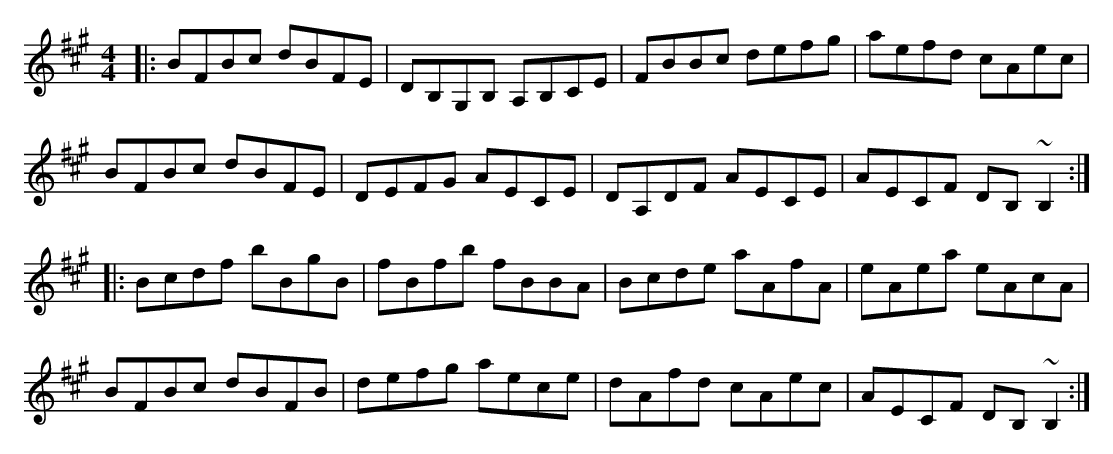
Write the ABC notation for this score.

X:1
M:4/4
K:Bdor
|:BFBc dBFE|DB,G,B, A,B,CE|FBBc defg|aefd cAec|
BFBc dBFE|DEFG AECE|DA,DF AECE|AECF DB, ~B,2:|
|:Bcdf bBgB|fBfb fBBA|Bcde aAfA|eAea eAcA|
BFBc dBFB|defg aece|dAfd cAec|AECF DB,~B,2:|
